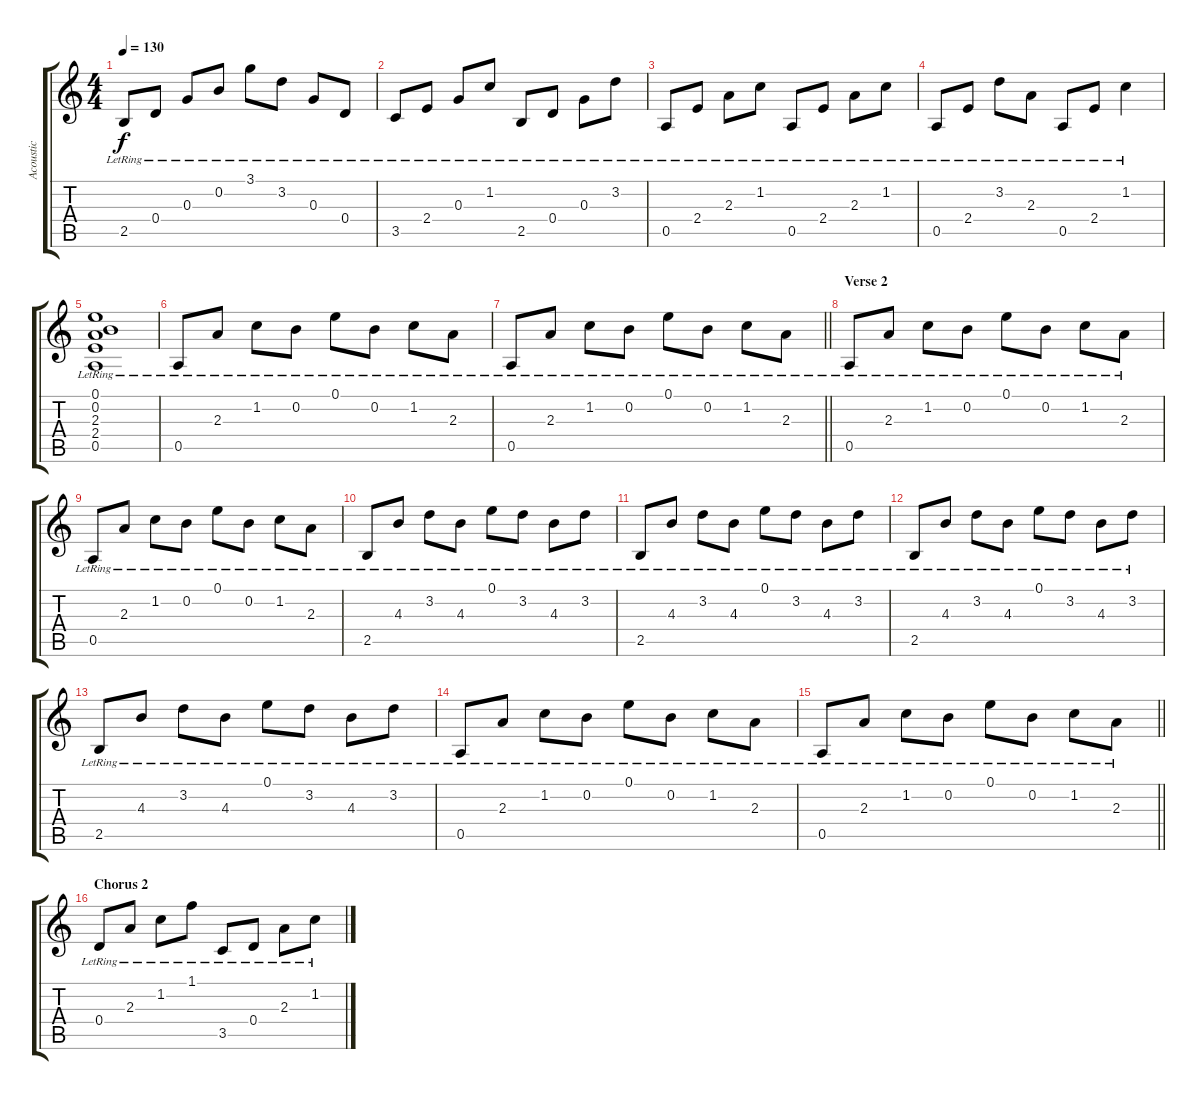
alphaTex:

\track ("Acoustic" "Acoustic") {instrument acousticguitarsteel}
\staff {score tabs}
\tuning (E4 B3 G3 D3 A2 E2) {hide}
\ts (4 4)
\tempo 130
\clef g2
\ks c
2.5{lr}.8{dy f} 0.4{lr}.8 0.3{lr}.8 0.2{lr}.8 3.1{lr}.8 3.2{lr}.8 0.3{lr}.8 0.4{lr}.8 |
3.5{lr}.8 2.4{lr}.8 0.3{lr}.8 1.2{lr}.8 2.5{lr}.8 0.4{lr}.8 0.3{lr}.8 3.2{lr}.8 |
0.5{lr}.8 2.4{lr}.8 2.3{lr}.8 1.2{lr}.8 0.5{lr}.8 2.4{lr}.8 2.3{lr}.8 1.2{lr}.8 |
0.5{lr}.8 2.4{lr}.8 3.2{lr}.8 2.3{lr}.8 0.5{lr}.8 2.4{lr}.8 1.2{lr}.4 |
(0.1{lr} 0.2{lr} 2.3{lr} 2.4{lr} 0.5{lr}).1 |
0.5{lr}.8 2.3{lr}.8 1.2{lr}.8 0.2{lr}.8 0.1{lr}.8 0.2{lr}.8 1.2{lr}.8 2.3{lr}.8 |
\barLineRight lightlight
0.5{lr}.8 2.3{lr}.8 1.2{lr}.8 0.2{lr}.8 0.1{lr}.8 0.2{lr}.8 1.2{lr}.8 2.3{lr}.8 |
\section ("" "Verse 2")
0.5{lr}.8 2.3{lr}.8 1.2{lr}.8 0.2{lr}.8 0.1{lr}.8 0.2{lr}.8 1.2{lr}.8 2.3{lr}.8 |
0.5{lr}.8 2.3{lr}.8 1.2{lr}.8 0.2{lr}.8 0.1{lr}.8 0.2{lr}.8 1.2{lr}.8 2.3{lr}.8 |
2.5{lr}.8 4.3{lr}.8 3.2{lr}.8 4.3{lr}.8 0.1{lr}.8 3.2{lr}.8 4.3{lr}.8 3.2{lr}.8 |
2.5{lr}.8 4.3{lr}.8 3.2{lr}.8 4.3{lr}.8 0.1{lr}.8 3.2{lr}.8 4.3{lr}.8 3.2{lr}.8 |
2.5{lr}.8 4.3{lr}.8 3.2{lr}.8 4.3{lr}.8 0.1{lr}.8 3.2{lr}.8 4.3{lr}.8 3.2{lr}.8 |
2.5{lr}.8 4.3{lr}.8 3.2{lr}.8 4.3{lr}.8 0.1{lr}.8 3.2{lr}.8 4.3{lr}.8 3.2{lr}.8 |
0.5{lr}.8 2.3{lr}.8 1.2{lr}.8 0.2{lr}.8 0.1{lr}.8 0.2{lr}.8 1.2{lr}.8 2.3{lr}.8 |
\barLineRight lightlight
0.5{lr}.8 2.3{lr}.8 1.2{lr}.8 0.2{lr}.8 0.1{lr}.8 0.2{lr}.8 1.2{lr}.8 2.3{lr}.8 |
\section ("" "Chorus 2")
0.4{lr}.8 2.3{lr}.8 1.2{lr}.8 1.1{lr}.8 3.5{lr}.8 0.4{lr}.8 2.3{lr}.8 1.2{lr}.8
